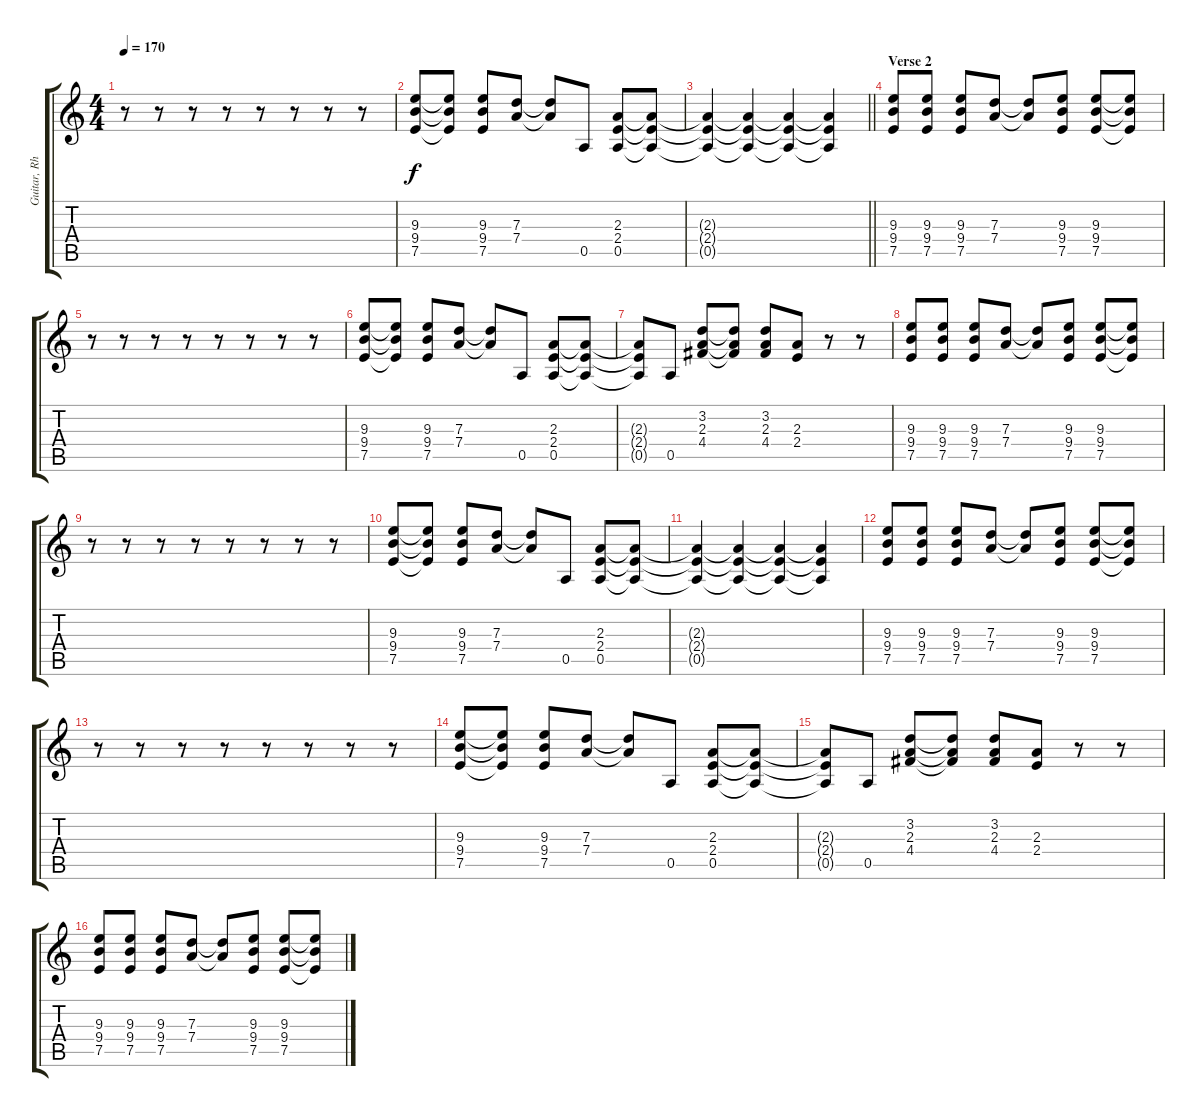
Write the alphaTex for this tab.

\track ("Guitar, Rhythm" "Guitar, Rh") {instrument overdrivenguitar}
\staff {score tabs}
\tuning (E4 B3 G3 D3 A2 E2) {hide}
\ts (4 4)
\tempo 170
\clef g2
\ks c
r.8{dy f} r.8 r.8 r.8 r.8 r.8 r.8 r.8 |
(9.3 9.4 7.5).8 (9.3{t} 9.4{t} 7.5{t}).8 (9.3 9.4 7.5).8 (7.3 7.4).8 (7.3{t} 7.4{t}).8 0.5.8 (2.3 2.4 0.5).8 (2.3{t} 2.4{t} 0.5{t}).8 |
\barLineRight lightlight
(2.3{t} 2.4{t} 0.5{t}).4 (2.3{t} 2.4{t} 0.5{t}).4 (2.3{t} 2.4{t} 0.5{t}).4 (2.3{t} 2.4{t} 0.5{t}).4 |
\section ("" "Verse 2")
(9.3 9.4 7.5).8 (9.3 9.4 7.5).8 (9.3 9.4 7.5).8 (7.3 7.4).8 (7.3{t} 7.4{t}).8 (9.3 9.4 7.5).8 (9.3 9.4 7.5).8 (9.3{t} 9.4{t} 7.5{t}).8 |
r.8 r.8 r.8 r.8 r.8 r.8 r.8 r.8 |
(9.3 9.4 7.5).8 (9.3{t} 9.4{t} 7.5{t}).8 (9.3 9.4 7.5).8 (7.3 7.4).8 (7.3{t} 7.4{t}).8 0.5.8 (2.3 2.4 0.5).8 (2.3{t} 2.4{t} 0.5{t}).8 |
(2.3{t} 2.4{t} 0.5{t}).8 0.5.8 (3.2 2.3 4.4).8 (3.2{t} 2.3{t} 4.4{t}).8 (3.2 2.3 4.4).8 (2.3 2.4).8 r.8 r.8 |
(9.3 9.4 7.5).8 (9.3 9.4 7.5).8 (9.3 9.4 7.5).8 (7.3 7.4).8 (7.3{t} 7.4{t}).8 (9.3 9.4 7.5).8 (9.3 9.4 7.5).8 (9.3{t} 9.4{t} 7.5{t}).8 |
r.8 r.8 r.8 r.8 r.8 r.8 r.8 r.8 |
(9.3 9.4 7.5).8 (9.3{t} 9.4{t} 7.5{t}).8 (9.3 9.4 7.5).8 (7.3 7.4).8 (7.3{t} 7.4{t}).8 0.5.8 (2.3 2.4 0.5).8 (2.3{t} 2.4{t} 0.5{t}).8 |
(2.3{t} 2.4{t} 0.5{t}).4 (2.3{t} 2.4{t} 0.5{t}).4 (2.3{t} 2.4{t} 0.5{t}).4 (2.3{t} 2.4{t} 0.5{t}).4 |
(9.3 9.4 7.5).8 (9.3 9.4 7.5).8 (9.3 9.4 7.5).8 (7.3 7.4).8 (7.3{t} 7.4{t}).8 (9.3 9.4 7.5).8 (9.3 9.4 7.5).8 (9.3{t} 9.4{t} 7.5{t}).8 |
r.8 r.8 r.8 r.8 r.8 r.8 r.8 r.8 |
(9.3 9.4 7.5).8 (9.3{t} 9.4{t} 7.5{t}).8 (9.3 9.4 7.5).8 (7.3 7.4).8 (7.3{t} 7.4{t}).8 0.5.8 (2.3 2.4 0.5).8 (2.3{t} 2.4{t} 0.5{t}).8 |
(2.3{t} 2.4{t} 0.5{t}).8 0.5.8 (3.2 2.3 4.4).8 (3.2{t} 2.3{t} 4.4{t}).8 (3.2 2.3 4.4).8 (2.3 2.4).8 r.8 r.8 |
(9.3 9.4 7.5).8 (9.3 9.4 7.5).8 (9.3 9.4 7.5).8 (7.3 7.4).8 (7.3{t} 7.4{t}).8 (9.3 9.4 7.5).8 (9.3 9.4 7.5).8 (9.3{t} 9.4{t} 7.5{t}).8
